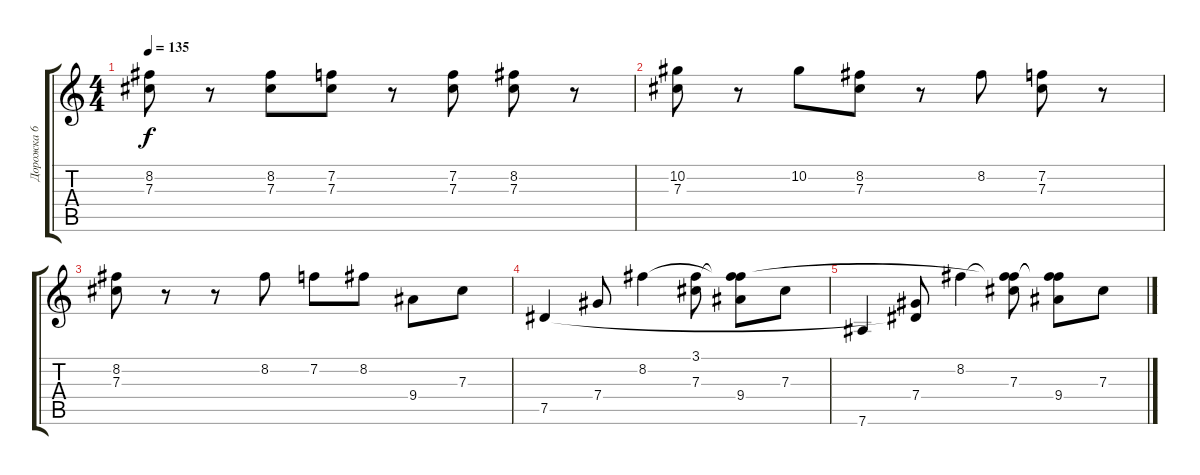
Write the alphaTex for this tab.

\track ("Дорожка 6" "Дорожка 6") {instrument electricguitarclean}
\staff {score tabs}
\tuning (Eb4 Bb3 Gb3 Db3 Ab2 Eb2) {hide}
\ts (4 4)
\tempo 135
\clef g2
\ks c
(8.2 7.3).8{dy f} r.8 (8.2 7.3).8 (7.2 7.3).8 r.8 (7.2 7.3).8 (8.2 7.3).8 r.8 |
(10.2 7.3).8 r.8 10.2.8 (8.2 7.3).8 r.8 8.2.8 (7.2 7.3).8 r.8 |
(8.2 7.3).8 r.8 r.8 8.2.8 7.2.8 8.2.8 9.4.8 7.3.8 |
7.5.4 7.4.8 8.2.4 (3.1 7.3).8 (3.1{t} 8.2{t} 9.4).8 7.3.8 |
7.6.4 (7.4 7.5{t}).8 8.2.4 (3.1{t} 8.2{t} 7.3).8 (3.1{t} 8.2{t} 9.4).8 7.3.8
